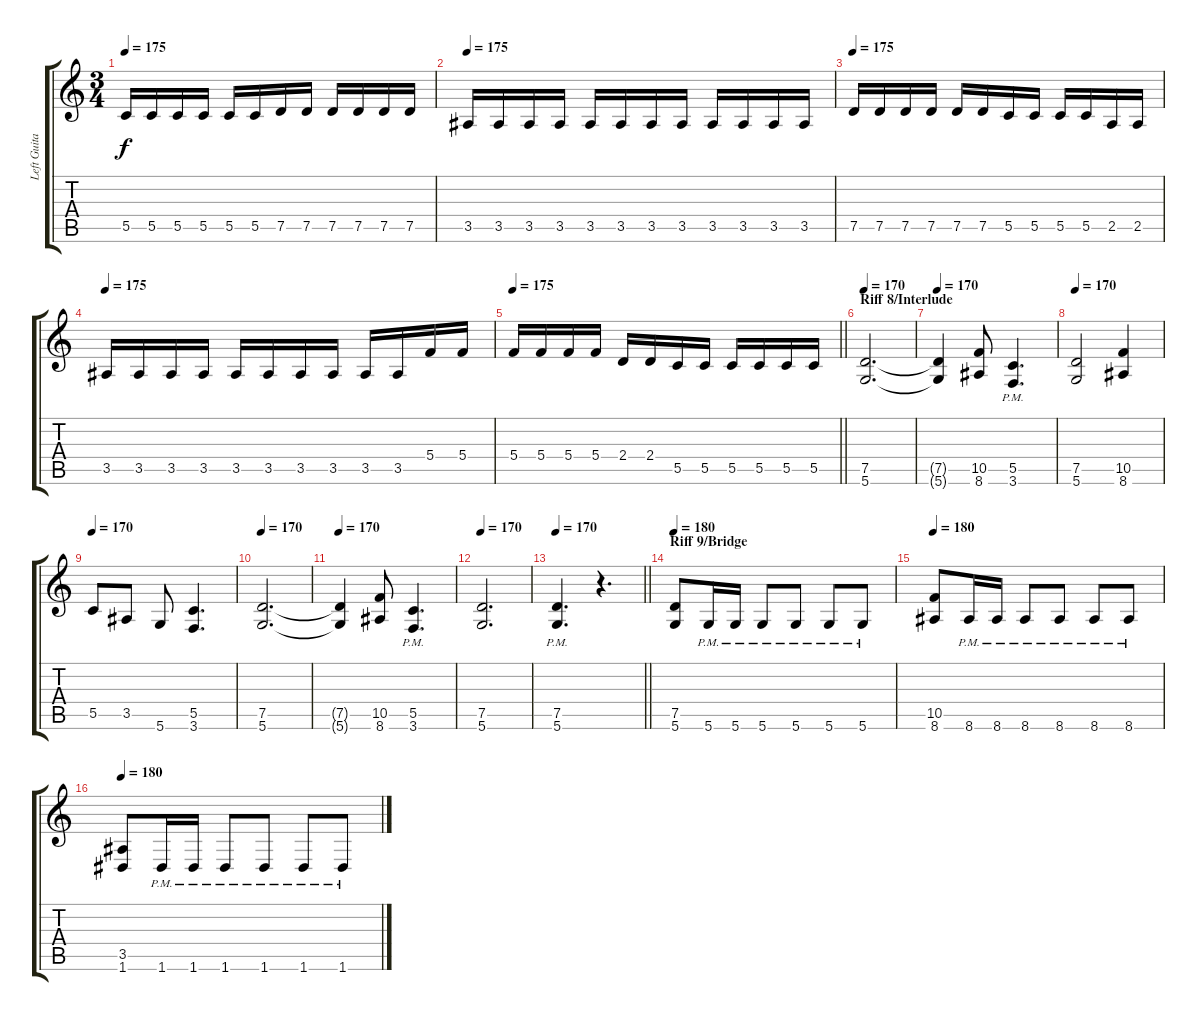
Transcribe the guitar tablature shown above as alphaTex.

\track ("Left Guitar" "Left Guita") {instrument distortionguitar}
\staff {score tabs}
\tuning (D4 A3 F3 C3 G2 D2) {hide}
\ts (3 4)
\tempo 175
\clef g2
\ks c
5.5.16{dy f} 5.5.16 5.5.16 5.5.16 5.5.16 5.5.16 7.5.16 7.5.16 7.5.16 7.5.16 7.5.16 7.5.16 |
\tempo 175
3.5.16 3.5.16 3.5.16 3.5.16 3.5.16 3.5.16 3.5.16 3.5.16 3.5.16 3.5.16 3.5.16 3.5.16 |
\tempo 175
7.5.16 7.5.16 7.5.16 7.5.16 7.5.16 7.5.16 5.5.16 5.5.16 5.5.16 5.5.16 2.5.16 2.5.16 |
\tempo 175
3.5.16 3.5.16 3.5.16 3.5.16 3.5.16 3.5.16 3.5.16 3.5.16 3.5.16 3.5.16 5.4.16 5.4.16 |
\tempo 175
\barLineRight lightlight
5.4.16 5.4.16 5.4.16 5.4.16 2.4.16 2.4.16 5.5.16 5.5.16 5.5.16 5.5.16 5.5.16 5.5.16 |
\section ("" "Riff 8/Interlude")
\tempo 170
(7.5 5.6).2{d} |
\tempo 170
(7.5{t} 5.6{t}).4 (10.5 8.6).8 (5.5{pm} 3.6{pm}).4{d} |
\tempo 170
(7.5 5.6).2 (10.5 8.6).4 |
\tempo 170
5.5.8 3.5.8 5.6.8 (5.5 3.6).4{d} |
\tempo 170
(7.5 5.6).2{d} |
\tempo 170
(7.5{t} 5.6{t}).4 (10.5 8.6).8 (5.5{pm} 3.6{pm}).4{d} |
\tempo 170
(7.5 5.6).2{d} |
\tempo 170
\barLineRight lightlight
(7.5{pm} 5.6{pm}).4{d} r.4{d} |
\section ("" "Riff 9/Bridge")
\tempo 180
(7.5 5.6).8 5.6{pm}.16 5.6{pm}.16 5.6{pm}.8 5.6{pm}.8 5.6{pm}.8 5.6{pm}.8 |
\tempo 180
(10.5 8.6).8 8.6{pm}.16 8.6{pm}.16 8.6{pm}.8 8.6{pm}.8 8.6{pm}.8 8.6{pm}.8 |
\tempo 180
(3.5 1.6).8 1.6{pm}.16 1.6{pm}.16 1.6{pm}.8 1.6{pm}.8 1.6{pm}.8 1.6{pm}.8
